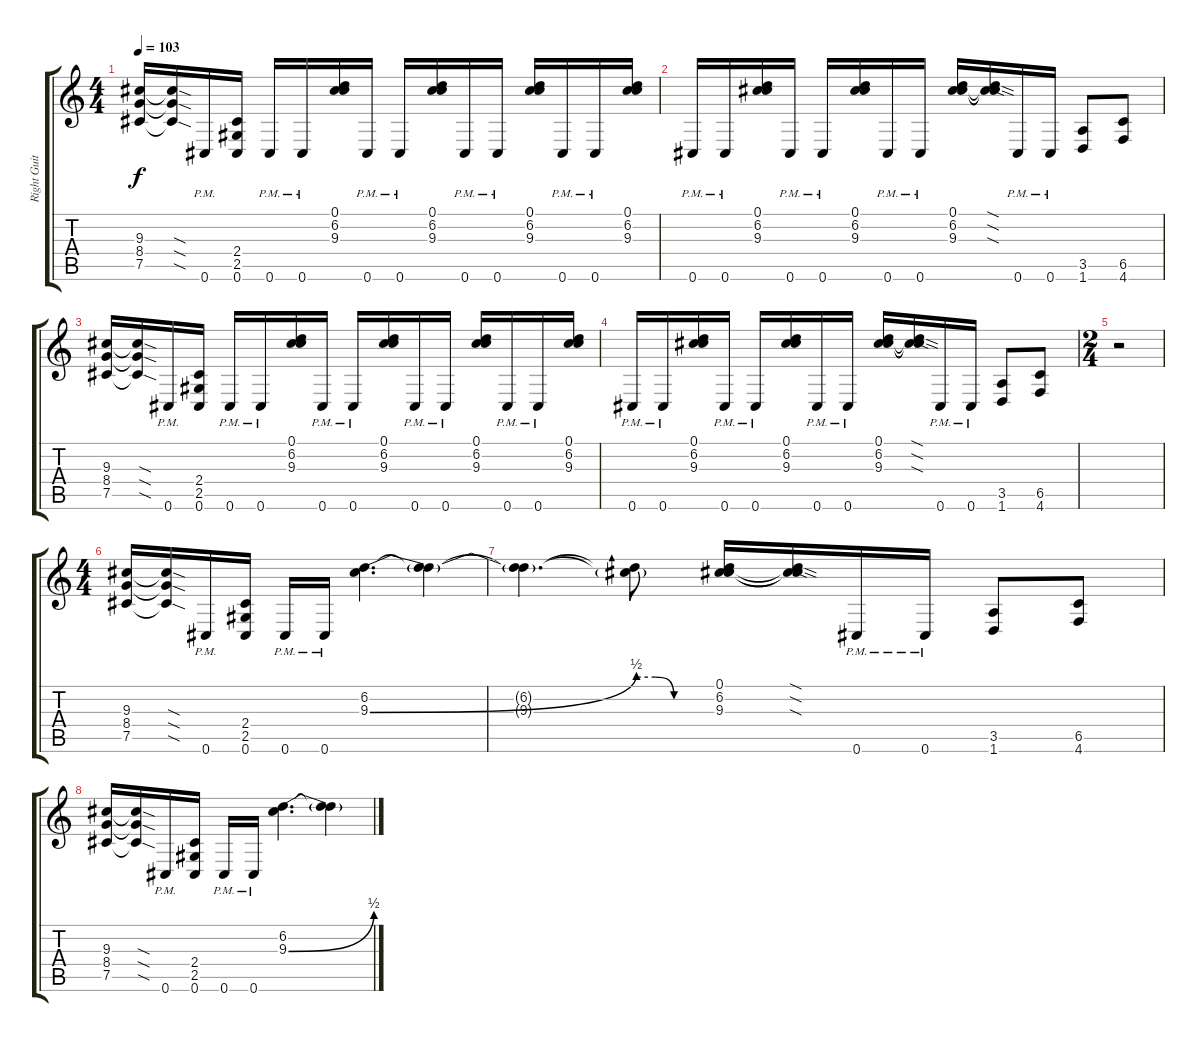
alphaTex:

\track ("Right Guitar" "Right Guit") {instrument distortionguitar}
\staff {score tabs}
\tuning (Db4 Ab3 E3 B2 Gb2 Db2) {hide}
\ts (4 4)
\tempo 103
\clef g2
\ks c
(9.3 8.4 7.5).16{dy f} (9.3{sod t} 8.4{sod t} 7.5{sod t}).16 0.6{pm}.16 (2.4 2.5 0.6).16 0.6{pm}.16 0.6{pm}.16 (0.1 6.2 9.3).16 0.6{pm}.16 0.6{pm}.16 (0.1 6.2 9.3).16 0.6{pm}.16 0.6{pm}.16 (0.1 6.2 9.3).16 0.6{pm}.16 0.6{pm}.16 (0.1 6.2 9.3).16 |
0.6{pm}.16 0.6{pm}.16 (0.1 6.2 9.3).16 0.6{pm}.16 0.6{pm}.16 (0.1 6.2 9.3).16 0.6{pm}.16 0.6{pm}.16 (0.1 6.2 9.3).16 (0.1{sod t} 6.2{sod t} 9.3{sod t}).16 0.6{pm}.16 0.6{pm}.16 (3.5 1.6).8 (6.5 4.6).8 |
(9.3 8.4 7.5).16 (9.3{sod t} 8.4{sod t} 7.5{sod t}).16 0.6{pm}.16 (2.4 2.5 0.6).16 0.6{pm}.16 0.6{pm}.16 (0.1 6.2 9.3).16 0.6{pm}.16 0.6{pm}.16 (0.1 6.2 9.3).16 0.6{pm}.16 0.6{pm}.16 (0.1 6.2 9.3).16 0.6{pm}.16 0.6{pm}.16 (0.1 6.2 9.3).16 |
0.6{pm}.16 0.6{pm}.16 (0.1 6.2 9.3).16 0.6{pm}.16 0.6{pm}.16 (0.1 6.2 9.3).16 0.6{pm}.16 0.6{pm}.16 (0.1 6.2 9.3).16 (0.1{sod t} 6.2{sod t} 9.3{sod t}).16 0.6{pm}.16 0.6{pm}.16 (3.5 1.6).8 (6.5 4.6).8 |
\ts (2 4)
r.2 |
\ts (4 4)
(9.3 8.4 7.5).16 (9.3{sod t} 8.4{sod t} 7.5{sod t}).16 0.6{pm}.16 (2.4 2.5 0.6).16 0.6{pm}.16 0.6{pm}.16 (6.2 9.3{be (bend 0 0 60 2)}).4{d} (6.2{t} 9.3{t}).4 |
(6.2{t} 9.3{t}).4{d} (6.2{t} 9.3{be (custom 0 1 15 1 30 0 60 0) t}).8 (0.1 6.2 9.3).16 (0.1{sod t} 6.2{sod t} 9.3{sod t}).16 0.6{pm}.16 0.6{pm}.16 (3.5 1.6).8 (6.5 4.6).8 |
(9.3 8.4 7.5).16 (9.3{sod t} 8.4{sod t} 7.5{sod t}).16 0.6{pm}.16 (2.4 2.5 0.6).16 0.6{pm}.16 0.6{pm}.16 (6.2 9.3{be (bend 0 0 60 2)}).4{d} (6.2{t} 9.3{t}).4
